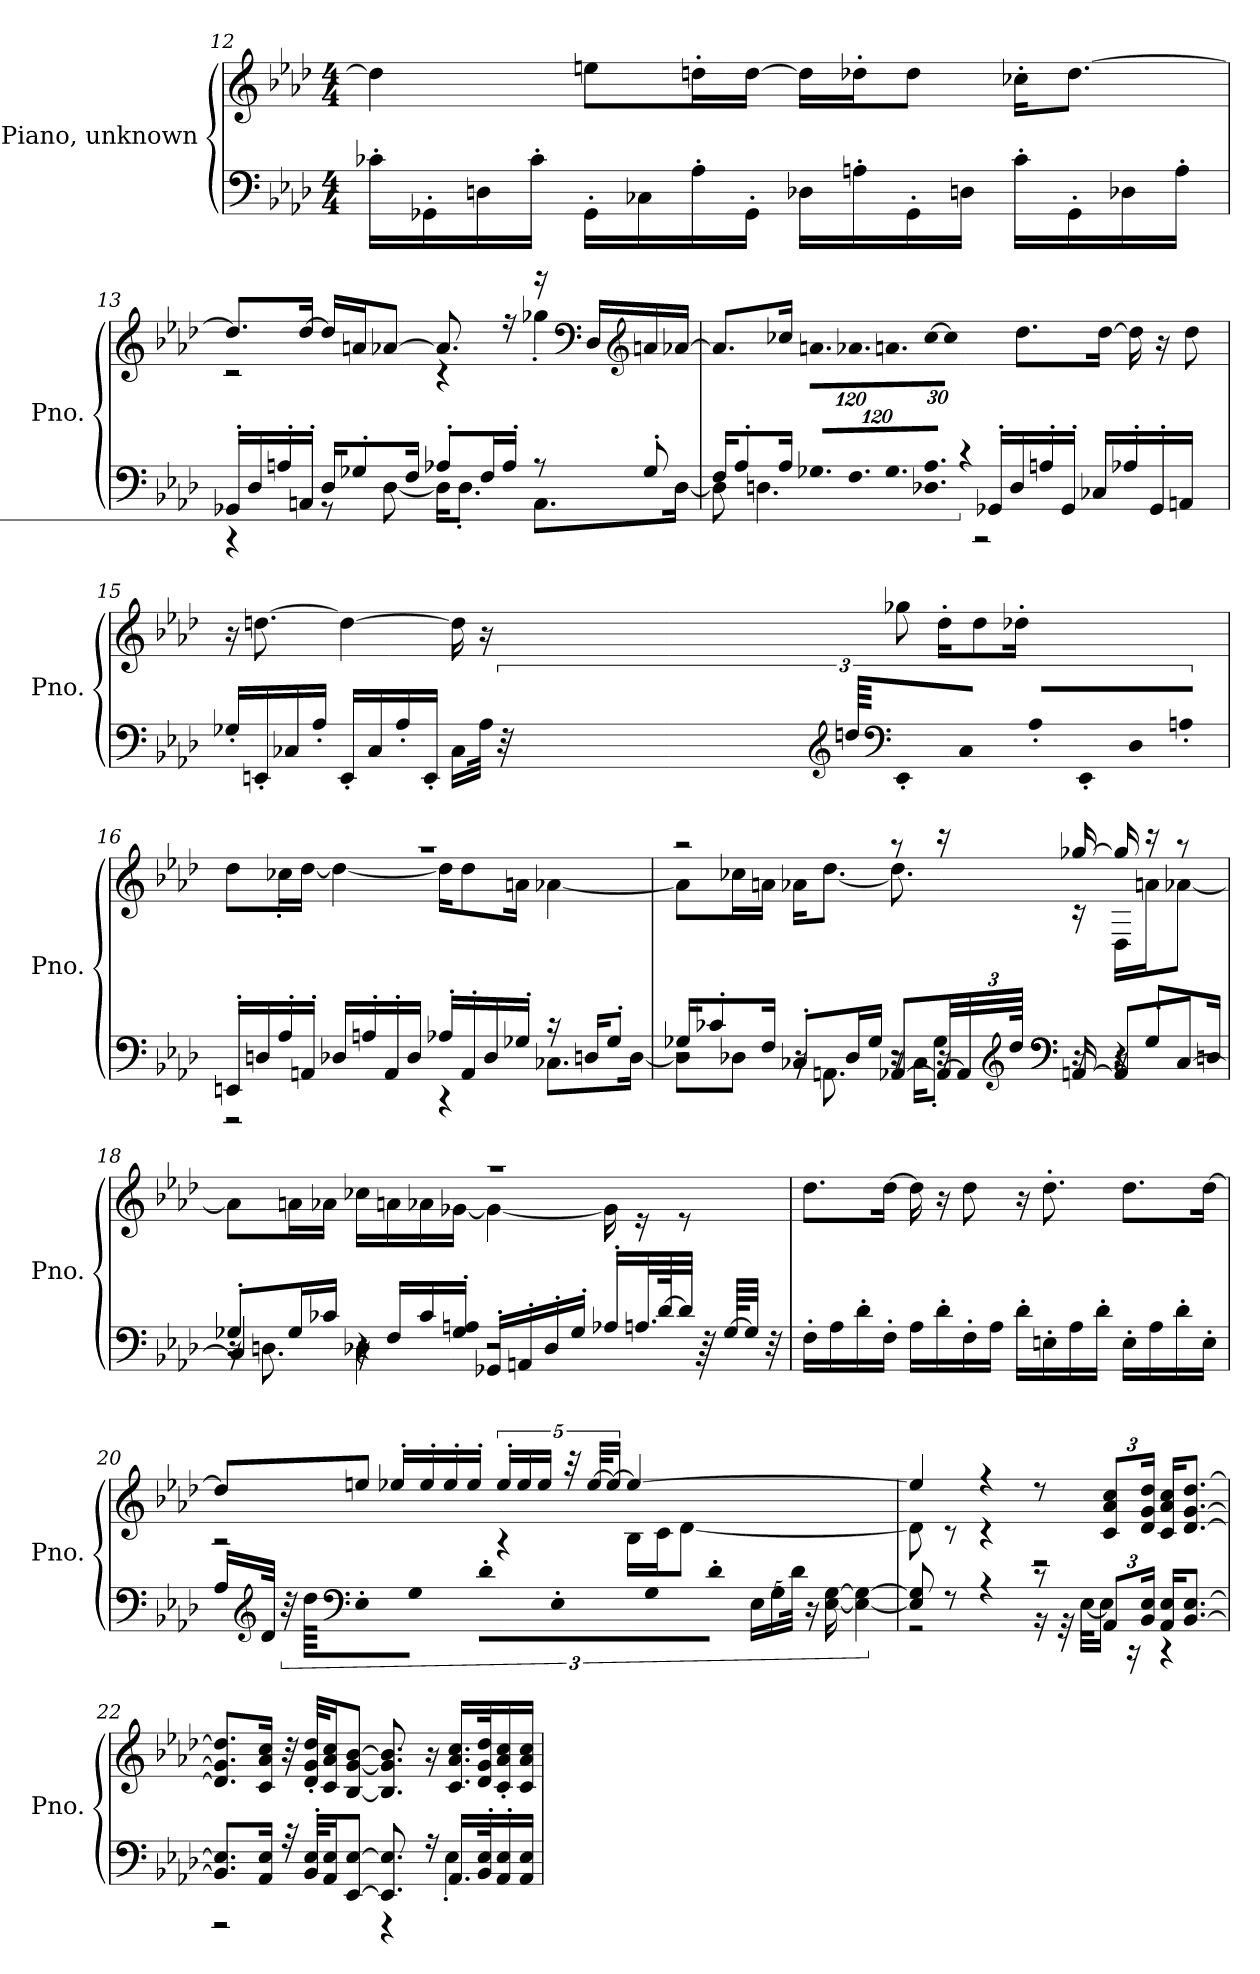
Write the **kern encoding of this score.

**kern	**kern
*part1	*part1
*staff2	*staff1
*I"Piano, unknown	*
*I'Pno.	*
!!LO:LB:g=z
*clefF4	*clefG2
*k[b-e-a-d-]	*k[b-e-a-d-]
*M4/4	*M4/4
=12	=12
16c-X'\LL	4dd\]
16GG-X'\	.
16Dn\	.
16c-'\JJ	.
16GG-'\LL	8een\L
16C-X\	.
16A-'\	16ddn'\L
16GG-'\JJ	[16dd\JJ
16D-X\LL	16dd\LL]
16An'\	16dd-X'\J
16GG-'\	8dd-\J
16Dn\JJ	.
16c-'\LL	16cc-X'\KL
16GG-'\	[8.dd-\J
16D-X\	.
16A'\JJ	.
!!LO:LB:g=z
=13	=13
*^	*^
16GG-X'/LL	4r	8.dd-/L]	2r
16D-/	.	.	.
16An'/	.	.	.
16AAn'/JJ	.	[16dd-/Jk	.
16D-/KL	8r	16dd-/LL]	.
8G-X'/	.	16an/J	.
.	[8D-\	[8a-X/J	.
16F/Jk	.	.	.
8A-X'/L	16D-\KL]	8.a-/]	4r
.	8.D-'\J	.	.
16F/L	.	.	.
16A-'/JJ	.	16r	.
8r	8.AA\L	16r	4gg-X'\
*	*	*clefF4	*
.	.	16D-/LL	.
*	*	*clefG2	*
8G-'/	.	16an/	.
.	[16D-\Jk	[16a-X/JJ	.
*	*	*v	*v
!!LO:LB:g=z
=14	=14	=14
16F/KL	8D-\]	8.a-/L]
8A-'/	.	.
.	4.Dn\	.
16A-/Jk	.	16cc-X/Jk
!LO:N:vis=32.	!	!
*	*	*Xbrackettup
!	!	!LO:N:vis=32.
1920%103G-X/LLL	.	1920%103an\LLL
!LO:N:vis=32.	!	!LO:N:vis=32.
1920%103F/	.	1920%103a-X\
!LO:N:vis=32.	!	!LO:N:vis=32.
1920%103G-/	.	1920%103an\
!LO:N:vis=32.	!	!LO:N:vis=64
1920%103D-X/ 1920%103A-/JJJ	.	[960%17cc-\JK
!	!	!LO:N:vis=16
.	.	1920%137cc-\JJ]
!LO:N:vis=32	!	!
640%23r	.	.
.	2r	8.dd-\L
16GG-X'/LL	.	.
16D-/	.	.
16An'/	.	.
.	.	[16dd-\Jk
16GG-'/JJ	.	.
.	.	16dd-\]
16C-X/LL	.	.
.	.	16r
16A-X'/	.	.
.	.	8dd-\
16GG-'/	.	.
16AAn/JJ	.	.
.	1920ryy	1920ryy
*v	*v	*
!!LO:LB:g=z
=15	=15
16G-X'/LL	16r
16EEn'/	[8.ddn\
16C-X/	.
16A-'/JJ	.
16EE'/LL	4dd\_
16C-/	.
16A-'/	.
16EE'/JJ	.
16C-\LL	16dd\]
32A-\JJk	16r
48r	.
*clefG2	*
96ddn/KKLL	.
*clefF4	*
16EE'/	8gg-X\
16C-/JJ	.
16A-'/LL	16dd'\KL
16EE'/	8dd\
16D-/	.
16An'/JJ	16dd-X'\Jk
!!LO:LB:g=z
=16	=16
*^	*^
16EEn'/LL	2r	1r	8dd-\L
16Dn/	.	.	.
16A-'/	.	.	16cc-X'\L
16AAn'/JJ	.	.	[16dd-\JJ
16D-X/LL	.	.	4dd-\_
16An'/	.	.	.
16AA'/	.	.	.
16D-/JJ	.	.	.
16A-X'/LL	4r	.	16dd-\KL]
16AA'/	.	.	8dd-\
16D-/	.	.	.
16G-X'/JJ	.	.	16an\Jk
16r	8.C-X\L	.	[4a-X\
16Dn/KL	.	.	.
8G-'/J	.	.	.
.	[16D\Jk	.	.
!!LO:PB:g=z	!!
=17	=17	=17	=17
*	*^	*	*
16G-X/KL	8D\L]	2r	2r	8a-\L]
8c-X'/	.	.	.	.
.	8D-X\J	.	.	16cc-X\L
16F/Jk	.	.	.	16an\JJ
8C-X'/L	16r	.	.	16a-X\KL
.	8.AAn\	.	.	[8.dd-\J
16D-/L	.	.	.	.
16G-/JJ	.	.	.	.
[8AA-X/L	16r	8r	8r	8.dd-\]
.	16C-\KL	.	.	.
32AA-/LL_	8G-'\J	16r	16r	.
*Xbrackettup	*	*	*	*
48AA-/]	.	.	.	.
*clefG2	*	*	*	*
96dd-/JJJk	.	.	.	.
*clefF4	*	*	*	*
16r	.	[16AAn/	[16gg-X/	16r
16r	4r	8AA/L]	16gg-/]	16D-\LL
8G-'/L	.	.	16r	16an\J
.	.	[8C-/J	8r	[8a-X\J
16Dn/Jk	.	.	.	.
!!LO:LB:g=z	!!
=18	=18	=18	=18	=18
8G-X'/L	16r	4C-/]	1r	8a-\L]
.	8.Dn\	.	.	.
16G-/L	.	.	.	16an\L
16c-X/JJ	.	.	.	16a-X\JJ
16r	4D-X\	4r	.	16cc-X\LL
16F/LL	.	.	.	16an\
16c-/	.	.	.	16a-X\
16G-/' 16An/'JJ	.	.	.	[16g-X\JJ
16GG-X'/LL	2r	2r	.	4g-\_
16AAn'/	.	.	.	.
16D-'/	.	.	.	.
16G-'/JJ	.	.	.	.
16A-X'/LL	.	.	.	16g-\]
32.An/L	.	.	.	16r
[64d-/K	.	.	.	.
32d-/JJJ]	.	.	.	8r
64r	.	.	.	.
[64G-/KLLL	.	.	.	.
32G-/JJJ]	.	.	.	.
32r	.	.	.	.
*v	*v	*v	*	*
*	*v	*v
!!LO:LB:g=z
=19	=19
16F'\LL	8.dd-\L
16A-\	.
16d-'\	.
16F'\JJ	[16dd-\Jk
16A-\LL	16dd-\]
16d-'\	16r
16F'\	8dd-\
16A-\JJ	.
16d-'\LL	16r
16En'\	8.dd-'\
16A-\	.
16d-'\JJ	.
16E'\LL	8.dd-\L
16A-\	.
16d-'\	.
16E'\JJ	[16dd-\Jk
=20	=20
*	*^
16A-/LL	8dd-/L]	2r
*clefG2	*	*
32d-/JJk	.	.
*brackettup	*	*
48r	.	.
96dd-\KKLL	.	.
*clefF4	*	*
16E-'\	8een/J	.
16G\JJ	.	.
16d-'\LL	16ee-X'/LL	.
16E-'\	16ee-'/	.
16G\	16ee-'/	.
16d-'\JJ	16ee-'/JJ	.
*Xbrackettup	*brackettup	*
20E-\LL	20ee-'/LL	4r
20G\	20ee-/	.
40d-\JJk	20ee-/JJ	.
16r	.	.
.	40r	.
.	[40ee-/KLL	.
[16E-\ [16G\	.	.
.	20ee-/JJ_	.
4E-\_ 4G\_	4ee-/_	16B-\LL
.	.	16c\J
.	.	[8d-\J
!!LO:LB:g=z	!!
=21	=21	=21
*^	*	*
8E-/] 8G/]	2r	4ee-/]	8d-\]
8r	.	.	8r
4r	.	4r	4r
8r	16r	8r	2r
.	32r	.	.
.	[32E-\KLL	.	.
*	*	*Xbrackettup	*
12AA-/L	16E-\JJ]	12c/ 12a-/ 12cc/L	.
.	16r	.	.
24BB-/ 24E-/Jk	.	24d-/ 24g/ 24dd-/Jk	.
16AA-/ 16E-/KL	4r	16c/ 16a-/ 16cc/KL	.
[8.BB-/ [8.E-/J	.	[8.d-/ [8.g/ [8.dd-/J	.
*	*	*v	*v
=22	=22	=22
8.BB-/] 8.E-/]L	2r	8.d-/] 8.g/] 8.dd-/]L
16AA-/ 16E-/Jk	.	16c/ 16a-/ 16cc/Jk
32r	.	32r
32BB-/' 32E-/'KLL	.	32d-/' 32g/' 32dd-/'KLL
16AA-/ 16E-/J	.	16c/ 16a-/ 16cc/J
[8EE-/ [8E-/J	.	[8B-/ [8g/ [8b-/J
8.EE-/] 8.E-/]	4r	8.B-/] 8.g/] 8.b-/]
16r	.	16r
16.AA-/LL	4E-'\	16.c/ 16.a-/ 16.cc/LL
32BB-/' 32E-/'K	.	32d-/ 32g/ 32dd-/K
16AA-/' 16E-/'	.	16c/' 16a-/' 16cc/'
16AA-/ 16E-/JJ	.	16c/ 16a-/ 16cc/JJ
*v	*v	*
=	=
*-	*-
